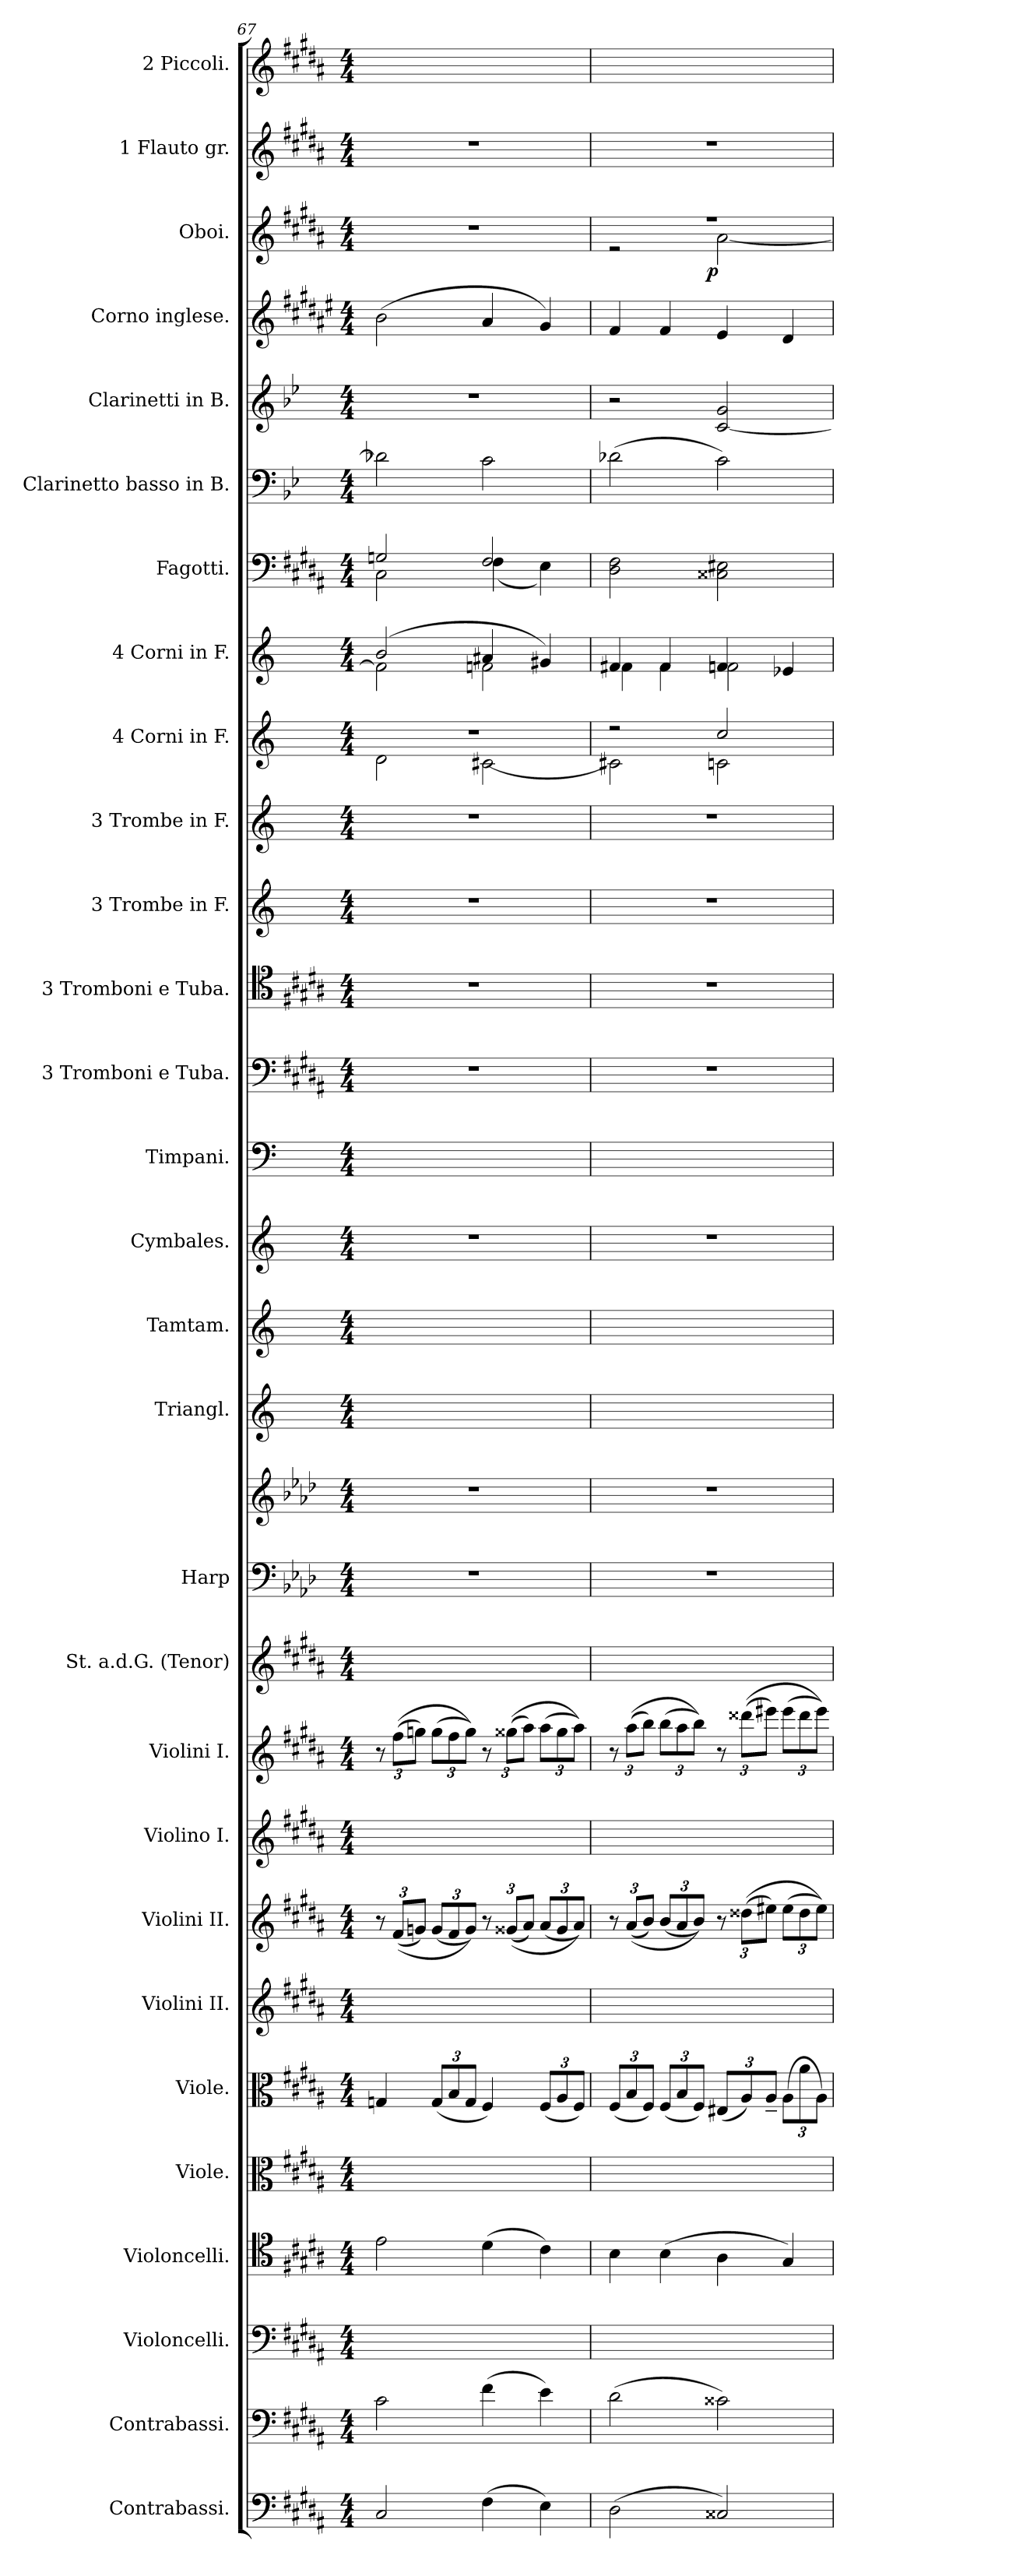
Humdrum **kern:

**kern	**kern	**kern	**kern	**kern	**kern	**kern	**kern	**kern	**kern	**kern	**kern	**kern	**kern	**kern	**kern	**kern	**kern	**kern	**kern	**kern	**kern	**kern	**kern	**kern	**kern	**kern	**kern	**dynam	**kern	**kern
*part29	*part28	*part27	*part26	*part25	*part24	*part23	*part22	*part21	*part20	*part19	*part18	*part18	*part17	*part16	*part15	*part14	*part13	*part12	*part11	*part10	*part9	*part8	*part7	*part6	*part5	*part4	*part3	*part3	*part2	*part1
*staff30	*staff29	*staff28	*staff27	*staff26	*staff25	*staff24	*staff23	*staff22	*staff21	*staff20	*staff19	*staff18	*staff17	*staff16	*staff15	*staff14	*staff13	*staff12	*staff11	*staff10	*staff9	*staff8	*staff7	*staff6	*staff5	*staff4	*staff3	*staff3	*staff2	*staff1
*I"Contrabassi.	*I"Contrabassi.	*I"Violoncelli.	*I"Violoncelli.	*I"Viole.	*I"Viole.	*I"Violini II.	*I"Violini II.	*I"Violino I.	*I"Violini I.	*I"St. a.d.G. (Tenor)	*I"Harp	*	*I"Triangl.	*I"Tamtam.	*I"Cymbales.	*I"Timpani.	*I"3 Tromboni e Tuba.	*I"3 Tromboni e Tuba.	*I"3 Trombe in F.	*I"3 Trombe in F.	*I"4 Corni in F.	*I"4 Corni in F.	*I"Fagotti.	*I"Clarinetto basso in B.	*I"Clarinetti in B.	*I"Corno inglese.	*I"Oboi.	*	*I"1 Flauto gr.	*I"2 Piccoli.
*I'C. B.	*I'C. B.	*I'Vcll.	*I'Vcll.	*	*	*I'Viol. II.	*I'Viol. II.	*I'Viol. I.	*I'Viol. I.	*I'T	*I'Hp	*	*I'triangl	*I'Tam-Tam.	*I'Cymb	*I'Timp.	*	*	*	*	*	*	*I'Fag.	*I'Cl. B. in B	*I'Cl. in B.	*I'Cor.ingl.	*I'Ob.	*	*I'Fl.gr.	*
*clefF4	*clefF4	*clefF4	*clefC4	*clefC3	*clefC3	*clefG2	*clefG2	*clefG2	*clefG2	*clefG2	*clefF4	*clefG2	*clefG2	*clefG2	*clefG2	*clefF4	*clefF4	*clefC4	*clefG2	*clefG2	*clefG2	*clefG2	*clefF4	*clefF4	*clefG2	*clefG2	*clefG2	*	*clefG2	*clefG2
*	*	*	*	*	*	*	*	*	*	*	*	*	*	*	*	*	*	*	*ITrd-3c-5	*ITrd-3c-5	*ITrd4c7	*ITrd4c7	*	*ITrd1c2	*ITrd1c2	*ITrd4c7	*	*	*	*
*k[f#c#g#d#a#]	*k[f#c#g#d#a#]	*k[f#c#g#d#a#]	*k[f#c#g#d#a#]	*k[f#c#g#d#a#]	*k[f#c#g#d#a#]	*k[f#c#g#d#a#]	*k[f#c#g#d#a#]	*k[f#c#g#d#a#]	*k[f#c#g#d#a#]	*k[f#c#g#d#a#]	*k[b-e-a-d-]	*k[b-e-a-d-]	*k[]	*k[]	*k[]	*k[]	*k[f#c#g#d#a#]	*k[f#c#g#d#a#]	*k[b-]	*k[b-]	*k[b-]	*k[b-]	*k[f#c#g#d#a#]	*k[b-e-a-d-]	*k[b-e-a-d-]	*k[f#c#g#d#a#]	*k[f#c#g#d#a#]	*	*k[f#c#g#d#a#]	*k[f#c#g#d#a#]
*B:	*B:	*B:	*B:	*B:	*B:	*B:	*B:	*B:	*B:	*B:	*	*	*	*	*	*	*B:	*B:	*	*	*	*	*B:	*	*	*B:	*B:	*	*B:	*B:
*M4/4	*M4/4	*M4/4	*M4/4	*M4/4	*M4/4	*M4/4	*M4/4	*M4/4	*M4/4	*M4/4	*M4/4	*M4/4	*M4/4	*M4/4	*M4/4	*M4/4	*M4/4	*M4/4	*M4/4	*M4/4	*M4/4	*M4/4	*M4/4	*M4/4	*M4/4	*M4/4	*M4/4	*	*M4/4	*M4/4
*	*	*	*	*	*	*	*Xbrackettup	*	*Xbrackettup	*	*	*	*	*	*	*	*	*	*	*	*	*	*	*	*	*	*	*	*	*
=67	=67	=67	=67	=67	=67	=67	=67	=67	=67	=67	=67	=67	=67	=67	=67	=67	=67	=67	=67	=67	=67	=67	=67	=67	=67	=67	=67	=67	=67	=67
*	*	*	*	*	*	*	*	*	*	*	*	*	*	*	*	*	*	*	*	*	*^	*^	*^	*	*	*	*	*	*	*
2C#/	2c#\	1ryy	2e\	1ryy	4Gn/	1ryy	12r	1ryy	12r	1ryy	1r	1r	1ryy	1ryy	1r	1ryy	1r	1r	1r	1r	1rdd	2G\	(2e/	2B\]	2Gn/	2C#\	2c-X\]	1r	(2e\	1r	.	1r	1ryy
.	.	.	.	.	.	.	((12f#/L	.	((12ff#\L	.	.	.	.	.	.	.	.	.	.	.	.	.	.	.	.	.	.	.	.	.	.	.	.
.	.	.	.	.	.	.	12gn/J)	.	12ggn\J)	.	.	.	.	.	.	.	.	.	.	.	.	.	.	.	.	.	.	.	.	.	.	.	.
.	.	.	.	.	(12G/L	.	(12g/L	.	(12gg\L	.	.	.	.	.	.	.	.	.	.	.	.	.	.	.	.	.	.	.	.	.	.	.	.
.	.	.	.	.	12B/	.	12f#/	.	12ff#\	.	.	.	.	.	.	.	.	.	.	.	.	.	.	.	.	.	.	.	.	.	.	.	.
.	.	.	.	.	12G/J	.	12g/J))	.	12gg\J))	.	.	.	.	.	.	.	.	.	.	.	.	.	.	.	.	.	.	.	.	.	.	.	.
(4F#\	(4f#\	.	(4d#\	.	4F#/)	.	12r	.	12r	.	.	.	.	.	.	.	.	.	.	.	.	[2F#X\	4d#X/	2B-X\	2F#/	(4F#\	2B-\	.	4d#/	.	.	.	.
.	.	.	.	.	.	.	((12g##X/L	.	((12gg##X\L	.	.	.	.	.	.	.	.	.	.	.	.	.	.	.	.	.	.	.	.	.	.	.	.
.	.	.	.	.	.	.	12a#/J)	.	12aa#\J)	.	.	.	.	.	.	.	.	.	.	.	.	.	.	.	.	.	.	.	.	.	.	.	.
4E\)	4e\)	.	4c#\)	.	(12F#/L	.	(12a#/L	.	(12aa#\L	.	.	.	.	.	.	.	.	.	.	.	.	.	4c#X/)	.	.	4E\)	.	.	4c#/)	.	.	.	.
.	.	.	.	.	12A#/	.	12g##/	.	12gg##\	.	.	.	.	.	.	.	.	.	.	.	.	.	.	.	.	.	.	.	.	.	.	.	.
.	.	.	.	.	12F#/J)	.	12a#/J))	.	12aa#\J))	.	.	.	.	.	.	.	.	.	.	.	.	.	.	.	.	.	.	.	.	.	.	.	.
*	*	*	*	*	*	*	*	*	*	*	*	*	*	*	*	*	*	*	*	*	*	*	*	*	*v	*v	*	*	*	*	*	*	*
=68	=68	=68	=68	=68	=68	=68	=68	=68	=68	=68	=68	=68	=68	=68	=68	=68	=68	=68	=68	=68	=68	=68	=68	=68	=68	=68	=68	=68	=68	=68	=68	=68
*	*	*	*	*	*	*	*	*	*	*	*	*	*	*	*	*	*	*	*	*	*	*	*	*	*	*	*	*	*^	*	*	*
(2D#\	(2d#\	1ryy	4B\	1ryy	(12F#/L	1ryy	12r	1ryy	12r	1ryy	1r	1r	1ryy	1ryy	1r	1ryy	1r	1r	1r	1r	2r	2F#X\]	4Bn/	4B\	2D#\ 2F#\	(2c-X\	2r	4B/	1rff	2re	.	1r	1ryy
.	.	.	.	.	12B/	.	((12a#/L	.	((12aa#\L	.	.	.	.	.	.	.	.	.	.	.	.	.	.	.	.	.	.	.	.	.	.	.	.
.	.	.	.	.	12F#/J)	.	12b/J)	.	12bb\J)	.	.	.	.	.	.	.	.	.	.	.	.	.	.	.	.	.	.	.	.	.	.	.	.
.	.	.	(4B\	.	(12F#/L	.	(12b/L	.	(12bb\L	.	.	.	.	.	.	.	.	.	.	.	.	.	4B/	4B\	.	.	.	4B/	.	.	.	.	.
.	.	.	.	.	12B/	.	12a#/	.	12aa#\	.	.	.	.	.	.	.	.	.	.	.	.	.	.	.	.	.	.	.	.	.	.	.	.
.	.	.	.	.	12F#/J)	.	12b/J))	.	12bb\J))	.	.	.	.	.	.	.	.	.	.	.	.	.	.	.	.	.	.	.	.	.	.	.	.
!	!	!	!	!	!	!	!	!	!	!	!	!	!	!	!	!	!	!	!	!	!	!	!	!	!	!	!	!	!	!	!LO:DY:b:rj	!	!
2C##X/)	2c##X\)	.	4A#\	.	(12E#X/L	.	12r	.	12r	.	.	.	.	.	.	.	.	.	.	.	2f/	2Fn\	4B-X/	2B-X\	2C##X\ 2E#X\	2B-\)	[2B-/ 2f/	4A#/	.	[2a#\	p	.	.
.	.	.	.	.	12A#/)	.	((12dd##X\L	.	((12ddd##X\L	.	.	.	.	.	.	.	.	.	.	.	.	.	.	.	.	.	.	.	.	.	.	.	.
.	.	.	.	.	12A#~/J	.	12ee#X\J)	.	12eee#X\J)	.	.	.	.	.	.	.	.	.	.	.	.	.	.	.	.	.	.	.	.	.	.	.	.
.	.	.	4G#/)	.	(12A#\L	.	(12ee#\L	.	(12eee#\L	.	.	.	.	.	.	.	.	.	.	.	.	.	4A-X/	.	.	.	.	4G#/	.	.	.	.	.
.	.	.	.	.	12a#\	.	12dd##\	.	12ddd##\	.	.	.	.	.	.	.	.	.	.	.	.	.	.	.	.	.	.	.	.	.	.	.	.
.	.	.	.	.	12A#\J)	.	12ee#\J))	.	12eee#\J))	.	.	.	.	.	.	.	.	.	.	.	.	.	.	.	.	.	.	.	.	.	.	.	.
*	*	*	*	*	*	*	*	*	*	*	*	*	*	*	*	*	*	*	*	*	*v	*v	*	*	*	*	*	*	*v	*v	*	*	*
*	*	*	*	*	*	*	*	*	*	*	*	*	*	*	*	*	*	*	*	*	*	*v	*v	*	*	*	*	*	*	*	*
=	=	=	=	=	=	=	=	=	=	=	=	=	=	=	=	=	=	=	=	=	=	=	=	=	=	=	=	=	=	=
*-	*-	*-	*-	*-	*-	*-	*-	*-	*-	*-	*-	*-	*-	*-	*-	*-	*-	*-	*-	*-	*-	*-	*-	*-	*-	*-	*-	*-	*-	*-
